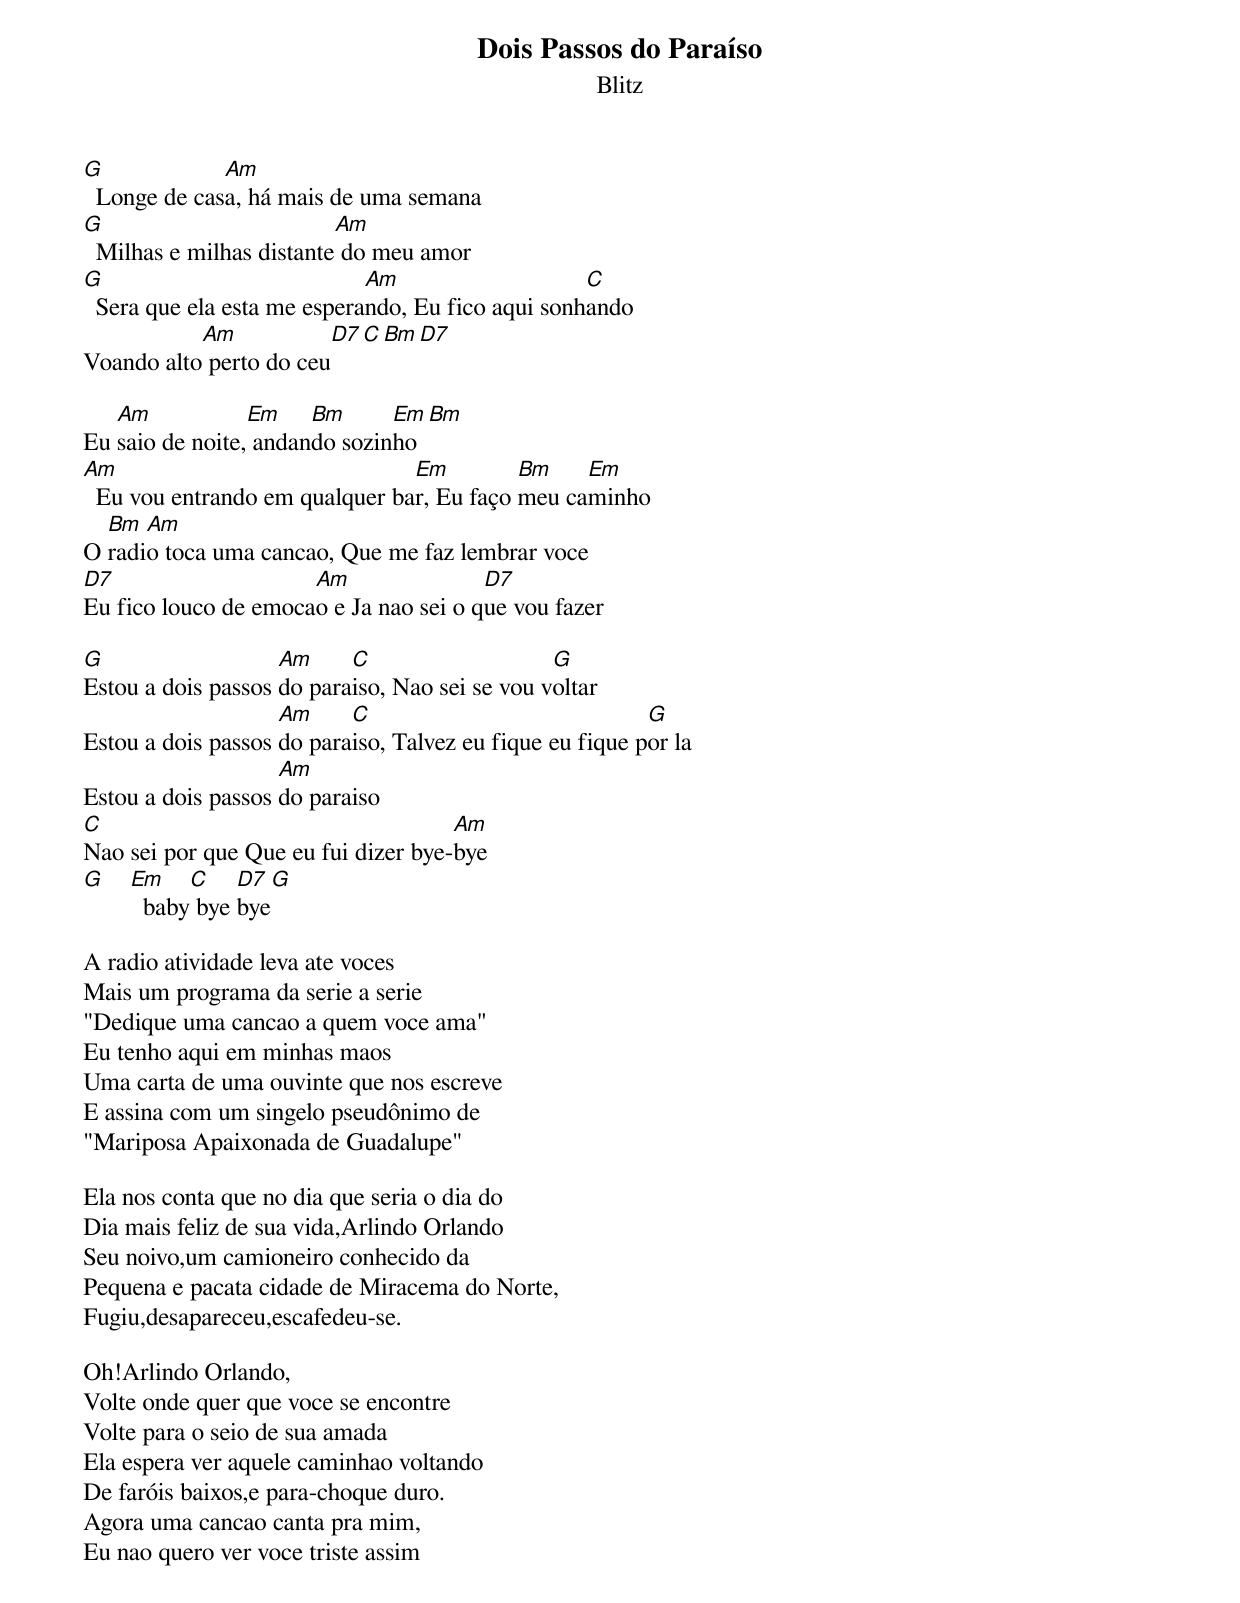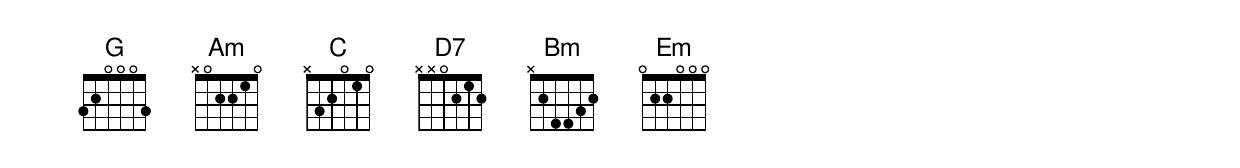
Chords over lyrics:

Dois Passos do Paraíso
Blitz

G             Am
  Longe de casa, há mais de uma semana
G                         Am
  Milhas e milhas distante do meu amor
G                            Am                    C
  Sera que ela esta me esperando, Eu fico aqui sonhando
           Am           D7 C Bm D7
Voando alto perto do ceu

   Am            Em    Bm      Em   Bm
Eu saio de noite, andando sozinho
Am                              Em         Bm    Em
  Eu vou entrando em qualquer bar, Eu faço meu caminho
  Bm  Am
O radio toca uma cancao, Que me faz lembrar voce
D7                    Am                D7
Eu fico louco de emocao e Ja nao sei o que vou fazer

G                   Am     C                    G
Estou a dois passos do paraiso, Nao sei se vou voltar
                    Am     C                              G
Estou a dois passos do paraiso, Talvez eu fique eu fique por la
                    Am
Estou a dois passos do paraiso
C                                    Am
Nao sei por que Que eu fui dizer bye-bye
G   Em    C    D7  G
      baby bye bye

A radio atividade leva ate voces
Mais um programa da serie a serie
"Dedique uma cancao a quem voce ama"
Eu tenho aqui em minhas maos
Uma carta de uma ouvinte que nos escreve
E assina com um singelo pseudônimo de
"Mariposa Apaixonada de Guadalupe"

Ela nos conta que no dia que seria o dia do
Dia mais feliz de sua vida,Arlindo Orlando
Seu noivo,um camioneiro conhecido da
Pequena e pacata cidade de Miracema do Norte,
Fugiu,desapareceu,escafedeu-se.

Oh!Arlindo Orlando,
Volte onde quer que voce se encontre
Volte para o seio de sua amada
Ela espera ver aquele caminhao voltando
De faróis baixos,e para-choque duro.
Agora uma cancao canta pra mim,
Eu nao quero ver voce triste assim
